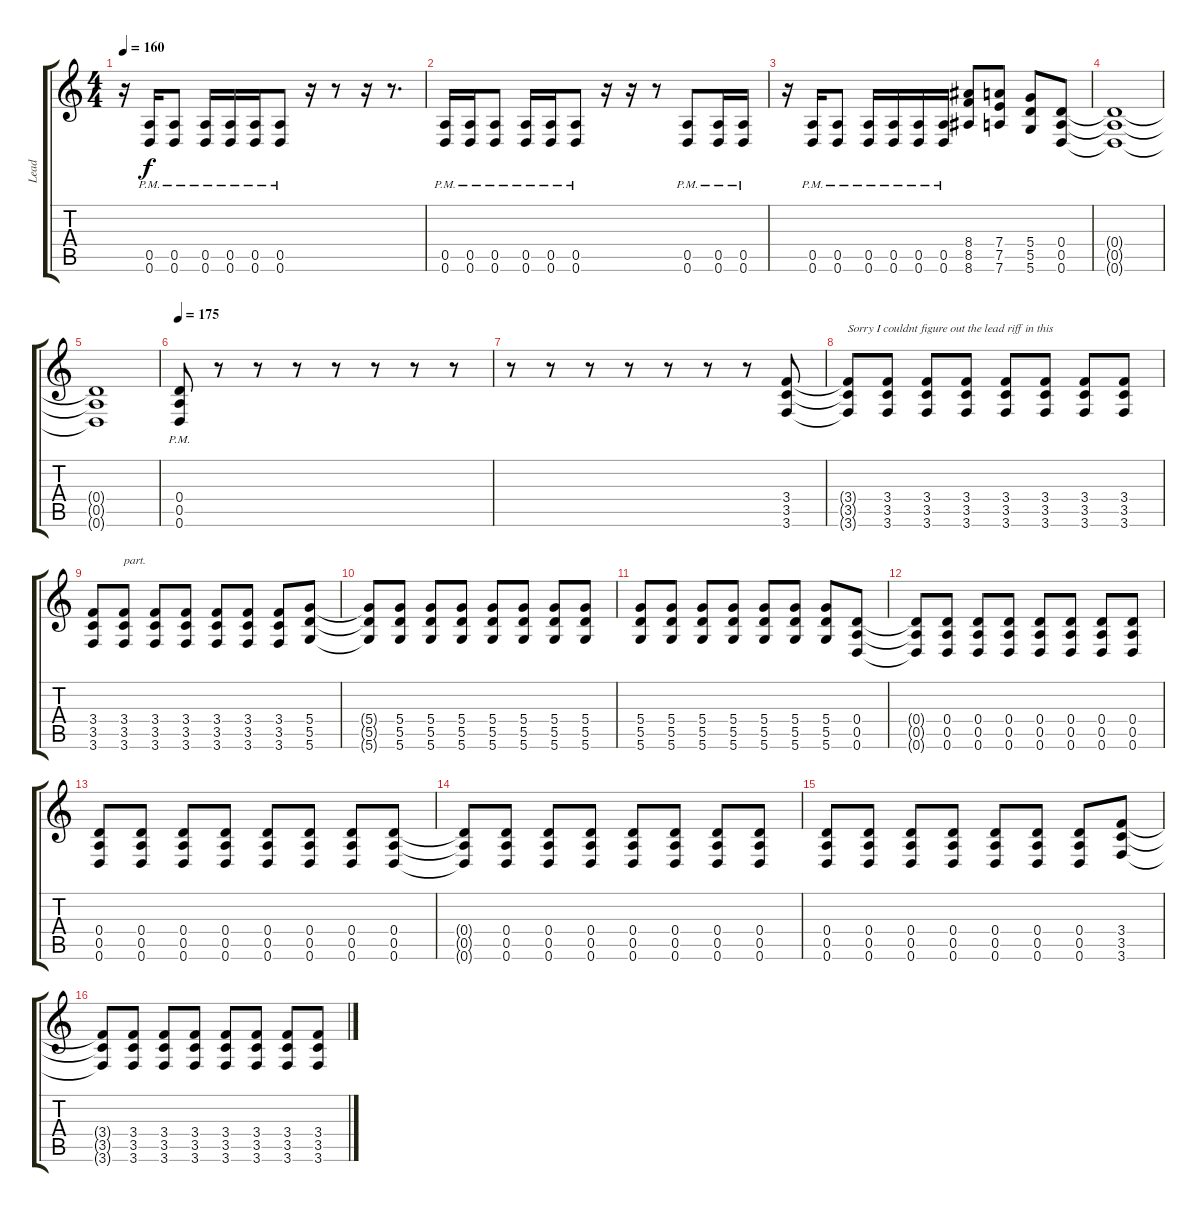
\track ("Lead" "Lead") {instrument distortionguitar}
\staff {score tabs}
\tuning (E4 B3 G3 D3 A2 D2) {hide}
\ts (4 4)
\tempo 160
\clef g2
\ks c
r.16{dy f} (0.5{pm} 0.6{pm}).16 (0.5{pm} 0.6{pm}).8 (0.5{pm} 0.6{pm}).16 (0.5{pm} 0.6{pm}).16 (0.5{pm} 0.6{pm}).16 (0.5{pm} 0.6{pm}).8 r.16 r.8 r.16 r.8{d} |
(0.5{pm} 0.6{pm}).16 (0.5{pm} 0.6{pm}).16 (0.5{pm} 0.6{pm}).8 (0.5{pm} 0.6{pm}).16 (0.5{pm} 0.6{pm}).16 (0.5{pm} 0.6{pm}).8 r.16 r.16 r.8 (0.5{pm} 0.6{pm}).8 (0.5{pm} 0.6{pm}).16 (0.5{pm} 0.6{pm}).16 |
r.16 (0.5{pm} 0.6{pm}).16 (0.5{pm} 0.6{pm}).8 (0.5{pm} 0.6{pm}).16 (0.5{pm} 0.6{pm}).16 (0.5{pm} 0.6{pm}).16 (0.5{pm} 0.6{pm}).16 (8.4 8.5 8.6).8 (7.4 7.5 7.6).8 (5.4 5.5 5.6).8 (0.4 0.5 0.6).8 |
(0.4{t} 0.5{t} 0.6{t}).1 |
(0.4{t} 0.5{t} 0.6{t}).1 |
\tempo 175
(0.4{pm} 0.5{pm} 0.6{pm}).8 r.8 r.8 r.8 r.8 r.8 r.8 r.8 |
r.8 r.8 r.8 r.8 r.8 r.8 r.8 (3.4 3.5 3.6).8 |
(3.4{t} 3.5{t} 3.6{t}).8{txt "Sorry I couldnt figure out the lead riff in this "} (3.4 3.5 3.6).8 (3.4 3.5 3.6).8 (3.4 3.5 3.6).8 (3.4 3.5 3.6).8 (3.4 3.5 3.6).8 (3.4 3.5 3.6).8 (3.4 3.5 3.6).8 |
(3.4 3.5 3.6).8 (3.4 3.5 3.6).8{txt "part."} (3.4 3.5 3.6).8 (3.4 3.5 3.6).8 (3.4 3.5 3.6).8 (3.4 3.5 3.6).8 (3.4 3.5 3.6).8 (5.4 5.5 5.6).8 |
(5.4{t} 5.5{t} 5.6{t}).8 (5.4 5.5 5.6).8 (5.4 5.5 5.6).8 (5.4 5.5 5.6).8 (5.4 5.5 5.6).8 (5.4 5.5 5.6).8 (5.4 5.5 5.6).8 (5.4 5.5 5.6).8 |
(5.4 5.5 5.6).8 (5.4 5.5 5.6).8 (5.4 5.5 5.6).8 (5.4 5.5 5.6).8 (5.4 5.5 5.6).8 (5.4 5.5 5.6).8 (5.4 5.5 5.6).8 (0.4 0.5 0.6).8 |
(0.4{t} 0.5{t} 0.6{t}).8 (0.4 0.5 0.6).8 (0.4 0.5 0.6).8 (0.4 0.5 0.6).8 (0.4 0.5 0.6).8 (0.4 0.5 0.6).8 (0.4 0.5 0.6).8 (0.4 0.5 0.6).8 |
(0.4 0.5 0.6).8 (0.4 0.5 0.6).8 (0.4 0.5 0.6).8 (0.4 0.5 0.6).8 (0.4 0.5 0.6).8 (0.4 0.5 0.6).8 (0.4 0.5 0.6).8 (0.4 0.5 0.6).8 |
(0.4{t} 0.5{t} 0.6{t}).8 (0.4 0.5 0.6).8 (0.4 0.5 0.6).8 (0.4 0.5 0.6).8 (0.4 0.5 0.6).8 (0.4 0.5 0.6).8 (0.4 0.5 0.6).8 (0.4 0.5 0.6).8 |
(0.4 0.5 0.6).8 (0.4 0.5 0.6).8 (0.4 0.5 0.6).8 (0.4 0.5 0.6).8 (0.4 0.5 0.6).8 (0.4 0.5 0.6).8 (0.4 0.5 0.6).8 (3.4 3.5 3.6).8 |
(3.4{t} 3.5{t} 3.6{t}).8 (3.4 3.5 3.6).8 (3.4 3.5 3.6).8 (3.4 3.5 3.6).8 (3.4 3.5 3.6).8 (3.4 3.5 3.6).8 (3.4 3.5 3.6).8 (3.4 3.5 3.6).8
